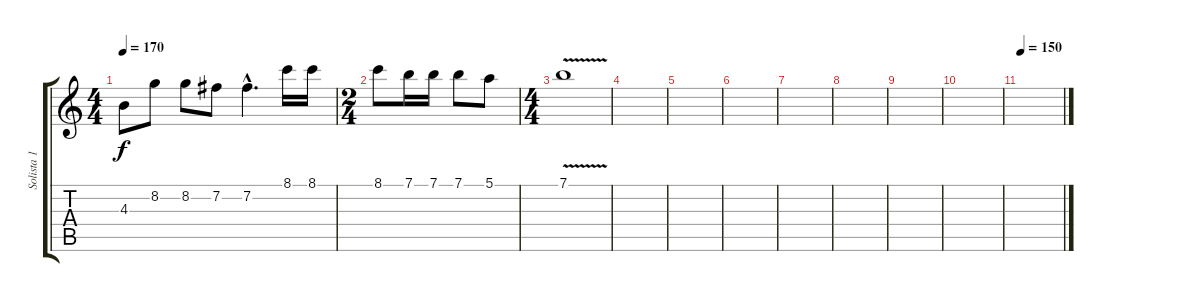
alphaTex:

\track ("Solista 1" "Solista 1") {instrument distortionguitar}
\staff {score tabs}
\tuning (E4 B3 G3 D3 A2 E2) {hide}
\ts (4 4)
\tempo 170
\clef g2
\ks c
4.3{t}.8{dy f} 8.2.8 8.2.8 7.2.8 7.2{hac}.4{d} 8.1.16 8.1.16 |
\ts (2 4)
8.1.8 7.1.16 7.1.16 7.1.8 5.1.8 |
\ts (4 4)
7.1{v}.1 |
|
|
|
|
|
|
|
\tempo 150
